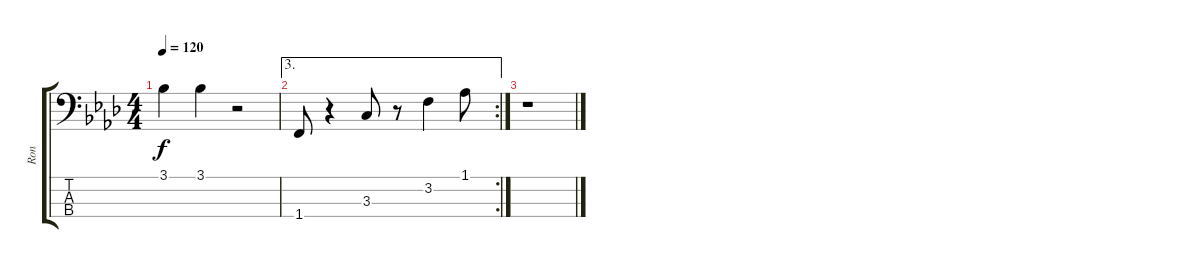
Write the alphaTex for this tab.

\track ("Ron" "Ron") {instrument acousticbass}
\staff {score tabs}
\tuning (G2 D2 A1 E1) {hide}
\ts (4 4)
\tempo 120
\clef f4
\ks ab
3.1.4{dy f} 3.1.4 r.2 |
\ae 3
\rc 2
1.4.8 r.4 3.3.8 r.8 3.2.4 1.1.8 |
r.1
